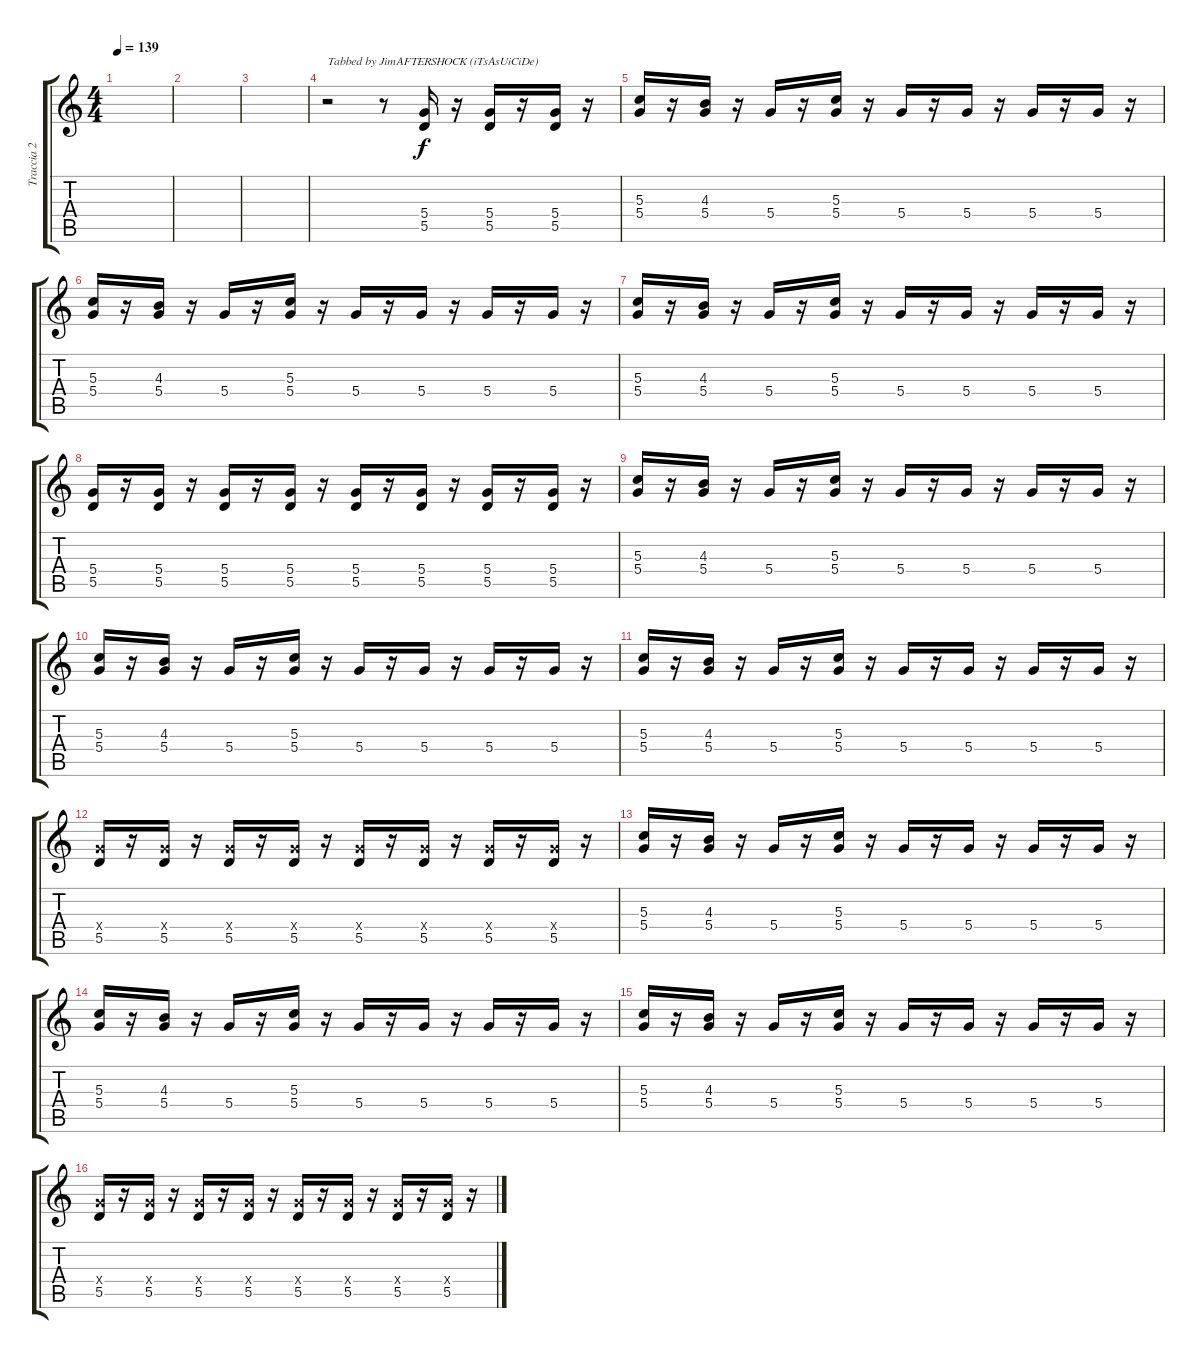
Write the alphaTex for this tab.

\track ("Traccia 2" "Traccia 2") {instrument distortionguitar}
\staff {score tabs}
\tuning (E4 B3 G3 D3 A2 E2) {hide}
\ts (4 4)
\tempo 139
\clef g2
\ks c
|
|
|
r.2{txt "Tabbed by JimAFTERSHOCK (iTsAsUiCiDe)" volume 10 instrument electricguitarmuted} r.8 (5.4 5.5).16 r.16 (5.4 5.5).16 r.16 (5.4 5.5).16 r.16 |
(5.3 5.4).16 r.16 (4.3 5.4).16 r.16 5.4.16 r.16 (5.3 5.4).16 r.16 5.4.16 r.16 5.4.16 r.16 5.4.16 r.16 5.4.16 r.16 |
(5.3 5.4).16 r.16 (4.3 5.4).16 r.16 5.4.16 r.16 (5.3 5.4).16 r.16 5.4.16 r.16 5.4.16 r.16 5.4.16 r.16 5.4.16 r.16 |
(5.3 5.4).16 r.16 (4.3 5.4).16 r.16 5.4.16 r.16 (5.3 5.4).16 r.16 5.4.16 r.16 5.4.16 r.16 5.4.16 r.16 5.4.16 r.16 |
(5.4 5.5).16 r.16 (5.4 5.5).16 r.16 (5.4 5.5).16 r.16 (5.4 5.5).16 r.16 (5.4 5.5).16 r.16 (5.4 5.5).16 r.16 (5.4 5.5).16 r.16 (5.4 5.5).16 r.16 |
(5.3 5.4).16 r.16 (4.3 5.4).16 r.16 5.4.16 r.16 (5.3 5.4).16 r.16 5.4.16 r.16 5.4.16 r.16 5.4.16 r.16 5.4.16 r.16 |
(5.3 5.4).16 r.16 (4.3 5.4).16 r.16 5.4.16 r.16 (5.3 5.4).16 r.16 5.4.16 r.16 5.4.16 r.16 5.4.16 r.16 5.4.16 r.16 |
(5.3 5.4).16 r.16 (4.3 5.4).16 r.16 5.4.16 r.16 (5.3 5.4).16 r.16 5.4.16 r.16 5.4.16 r.16 5.4.16 r.16 5.4.16 r.16 |
(5.4{x} 5.5).16 r.16 (5.4{x} 5.5).16 r.16 (5.4{x} 5.5).16 r.16 (5.4{x} 5.5).16 r.16 (5.4{x} 5.5).16 r.16 (5.4{x} 5.5).16 r.16 (5.4{x} 5.5).16 r.16 (5.4{x} 5.5).16 r.16 |
(5.3 5.4).16 r.16 (4.3 5.4).16 r.16 5.4.16 r.16 (5.3 5.4).16 r.16 5.4.16 r.16 5.4.16 r.16 5.4.16 r.16 5.4.16 r.16 |
(5.3 5.4).16 r.16 (4.3 5.4).16 r.16 5.4.16 r.16 (5.3 5.4).16 r.16 5.4.16 r.16 5.4.16 r.16 5.4.16 r.16 5.4.16 r.16 |
(5.3 5.4).16 r.16 (4.3 5.4).16 r.16 5.4.16 r.16 (5.3 5.4).16 r.16 5.4.16 r.16 5.4.16 r.16 5.4.16 r.16 5.4.16 r.16 |
(5.4{x} 5.5).16 r.16 (5.4{x} 5.5).16 r.16 (5.4{x} 5.5).16 r.16 (5.4{x} 5.5).16 r.16 (5.4{x} 5.5).16 r.16 (5.4{x} 5.5).16 r.16 (5.4{x} 5.5).16 r.16 (5.4{x} 5.5).16 r.16
